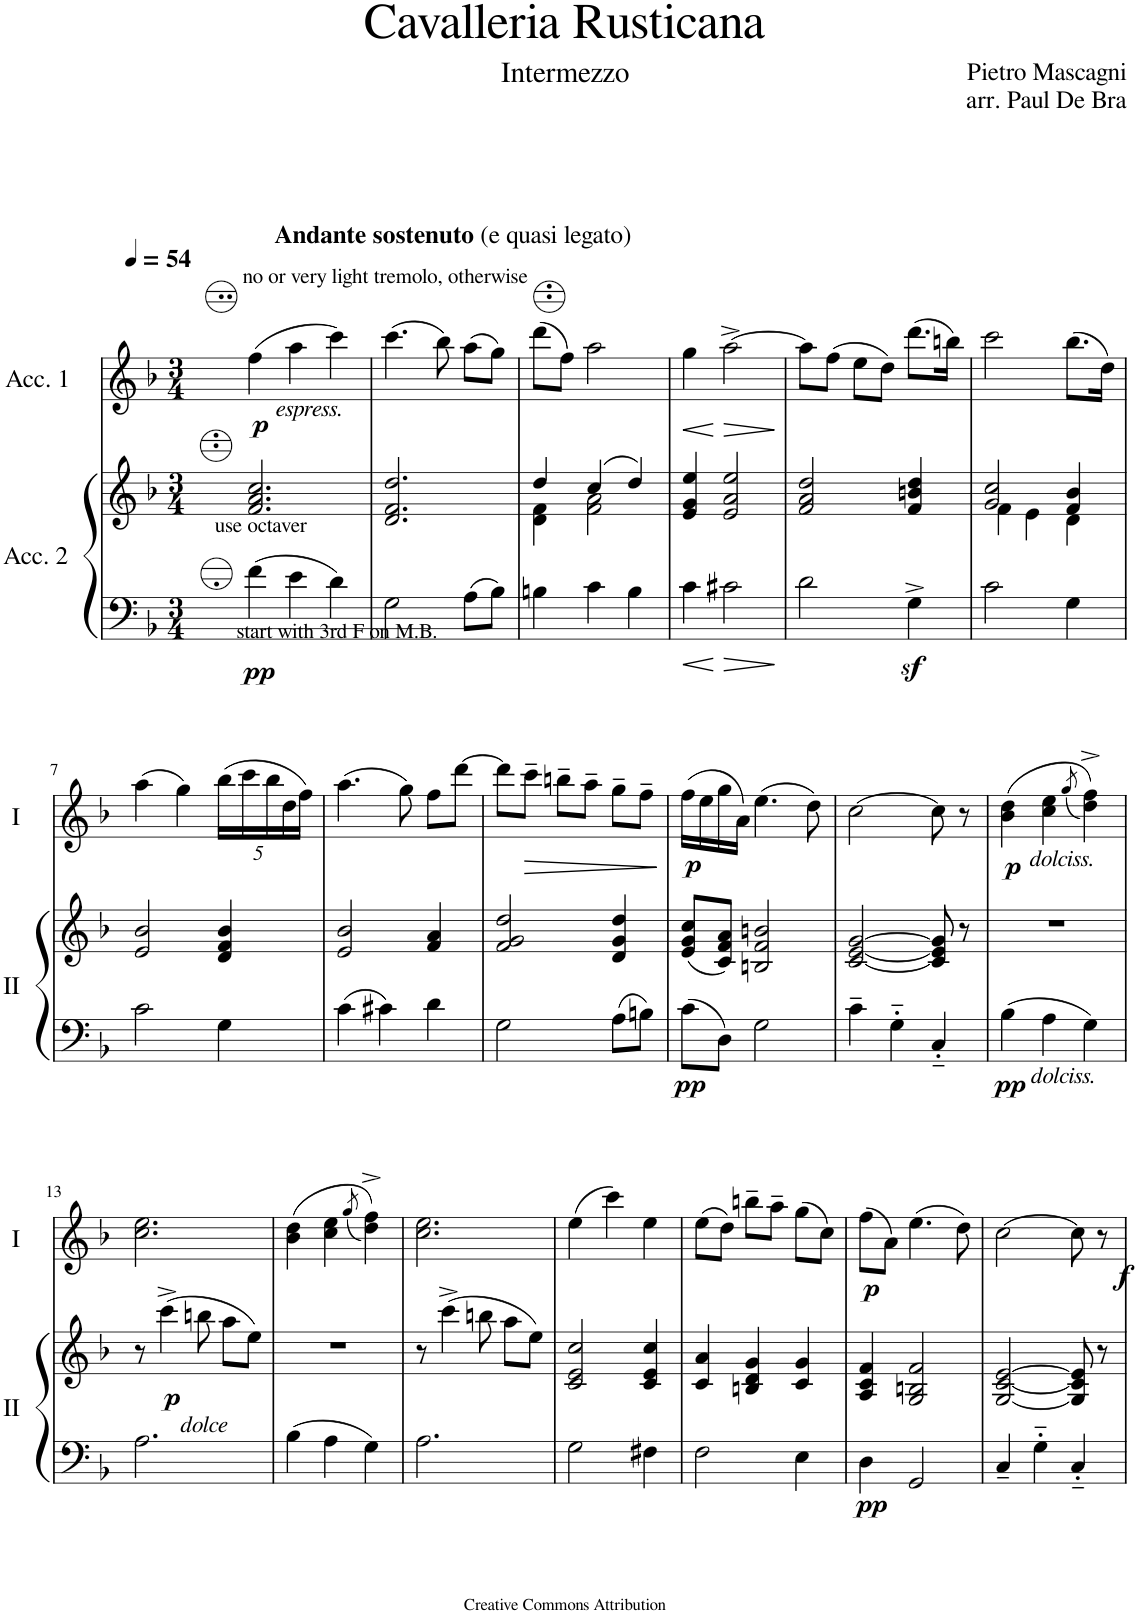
**kern	**kern	**dynam	**kern	**dynam
*part2	*part2	*part2	*part1	*part1
*staff3	*staff2	*staff2/3	*staff1	*staff1
*I"Acc. 2	*	*	*I"Acc. 1	*
*clefF4	*clefG2	*	*clefG2	*
*	*	*	*Trd7c12	*
*k[b-]	*k[b-]	*	*k[b-]	*
*M3/4	*M3/4	*	*M3/4	*
*MM54	*MM54	*	*MM54	*
=1	=1	=1	=1	=1
!	!	!	!LO:TX:b:i:t=espress.	!
!	!	!	!LO:TX:a:B:t=Andante sostenuto	!
!	!	!	!LO:TX:a:t=(e quasi legato)	!
!	!	!	!LO:TX:a:t=no or very light tremolo, otherwise	!
!LO:TX:a:t=use octaver	!	!	!	!
!LO:TX:a:t=start with 3rd F on M.B.	!	!	!	!
!	!	!LO:DY:b=2	!	!LO:DY:b
4f\	2.f/ 2.a/ 2.cc/	pp	(4fff\	p
4e\	.	.	4aaa\	.
4d\	.	.	4cccc\)	.
=2	=2	=2	=2	=2
2G\	2.d/ 2.f/ 2.dd/	.	(4.cccc\	.
.	.	.	8bbb-\)	.
8A\L	.	.	(8aaa\L	.
8B-\J	.	.	8ggg\J)	.
=3	=3	=3	=3	=3
*	*^	*	*	*
4Bn\	4dd/	4d\ 4f\	.	(8dddd\L	.
.	.	.	.	8fff\J)	.
4c\	(4cc/	2f\ 2a\	.	2aaa\	.
4B\	4dd/)	.	.	.	.
*	*v	*v	*	*	*
=4	=4	=4	=4	=4
!	!	!	!	!LO:HP:b
4c\	4e/ 4g/ 4ee/	.	4ggg\	<
!	!	!	!	!LO:HP:n=1:b
2c#X\	2e/ 2a/ 2ee/	.	[2aaa^\	[ >
.	.	.	.	]
=5	=5	=5	=5	=5
2d\	2f/ 2a/ 2dd/	.	8aaa\L]	.
.	.	.	(8fff\J	.
.	.	.	8eee\L	.
.	.	.	8ddd\J)	.
4Gz<^\	4f/ 4bn/ 4dd/	.	(8.dddd\L	.
.	.	.	16bbbn\Jk)	.
=6	=6	=6	=6	=6
*	*^	*	*	*
2c\	2g/ 2cc/	4f\	.	2cccc\	.
.	.	4e\	.	.	.
4G\	4f/ 4b-/	4d\	.	(8.bbb-\L	.
.	.	.	.	16ddd\Jk)	.
*	*v	*v	*	*	*
!!LO:LB:g=z
=7	=7	=7	=7	=7
2c\	2e/ 2b-/	.	(4aaa\	.
.	.	.	4ggg\)	.
*	*	*	*Xbrackettup	*
4G\	4d/ 4f/ 4b-/	.	(20bbb-\LL	.
.	.	.	20cccc\	.
.	.	.	20bbb-\	.
.	.	.	20ddd\	.
.	.	.	20fff\JJ)	.
=8	=8	=8	=8	=8
4c\	2e/ 2b-/	.	(4.aaa\	.
4c#X\	.	.	.	.
.	.	.	8ggg\)	.
4d\	4f/ 4a/	.	8fff\L	.
.	.	.	[8dddd\J	.
=9	=9	=9	=9	=9
2G\	2f/ 2g/ 2dd/	.	8dddd\L]	.
!	!	!	!	!LO:HP:b
.	.	.	8cccc~\J	>
.	.	.	8bbbn~\L	.
.	.	.	8aaa~\J	.
8A\L	4d/ 4g/ 4dd/	.	8ggg~\L	.
8Bn\J	.	.	8fff~\J	.
.	.	.	.	]
=10	=10	=10	=10	=10
!	!	!LO:DY:b=2	!	!LO:DY:b
8c\L	(8e/ 8g/ 8cc/L	pp	(16fff\LL	p
.	.	.	16eee\	.
8D\J	8c/ 8f/ 8a/J)	.	16ggg\	.
.	.	.	16aa\JJ)	.
2G\	2Bn/ 2f/ 2bn/	.	(4.eee\	.
.	.	.	8ddd\)	.
=11	=11	=11	=11	=11
4c~\	[2c/ [2e/ [2g/	.	[2ccc\	.
4G'~\	.	.	.	.
4C'~/	8c/] 8e/] 8g/]	.	8ccc\]	.
.	8r	.	8r	.
=12	=12	=12	=12	=12
!	!	!	!LO:TX:b:i:t=dolciss.	!
!LO:TX:b:i:t=dolciss.	!	!	!	!
!	!	!LO:DY:b=2	!	!LO:DY:b
4B-\	2.r	pp	(4bb-\ 4ddd\	p
4A\	.	.	4ccc\ 4eee\	.
.	.	.	(8qggg/	.
4G\	.	.	4ddd\^ 4fff\^))	.
!!LO:LB:g=z
=13	=13	=13	=13	=13
2.A\	8r	.	2.ccc\ 2.eee\	.
!	!LO:TX:b:i:t=dolce	!	!	!
!	!	!LO:DY:b	!	!
.	(4ccc^\	p	.	.
.	8bbn\	.	.	.
.	8aa\L	.	.	.
.	8ee\J)	.	.	.
=14	=14	=14	=14	=14
4B-\	2.r	.	(4bb-\ 4ddd\	.
4A\	.	.	4ccc\ 4eee\	.
.	.	.	(8qggg/	.
4G\	.	.	4ddd\^ 4fff\^))	.
=15	=15	=15	=15	=15
2.A\	8r	.	2.ccc\ 2.eee\	.
.	(4ccc^\	.	.	.
.	8bbn\	.	.	.
.	8aa\L	.	.	.
.	8ee\J)	.	.	.
=16	=16	=16	=16	=16
2G\	2c/ 2e/ 2cc/	.	(4eee\	.
.	.	.	4cccc\)	.
4F#X\	4c/ 4e/ 4cc/	.	4eee\	.
=17	=17	=17	=17	=17
2F\	4c/ 4a/	.	(8eee\L	.
.	.	.	8ddd\J)	.
.	4Bn/ 4d/ 4g/	.	8bbbn~\L	.
.	.	.	8aaa~\J	.
4E\	4c/ 4g/	.	(8ggg\L	.
.	.	.	8ccc\J)	.
=18	=18	=18	=18	=18
!	!	!LO:DY:b=2	!	!LO:DY:b
4D\	4A/ 4c/ 4f/	pp	(8fff\L	p
.	.	.	8aa\J)	.
2GG/	2G/ 2Bn/ 2f/	.	(4.eee\	.
.	.	.	8ddd\)	.
=19	=19	=19	=19	=19
4C~/	[2G/ [2c/ [2e/	.	[2ccc\	.
4G'~\	.	.	.	.
4C'~/	8G/] 8c/] 8e/]	.	8ccc\]	.
!	!	!	!	!LO:DY:b
.	8r	.	8r	f
=	=	=	=	=
*-	*-	*-	*-	*-
